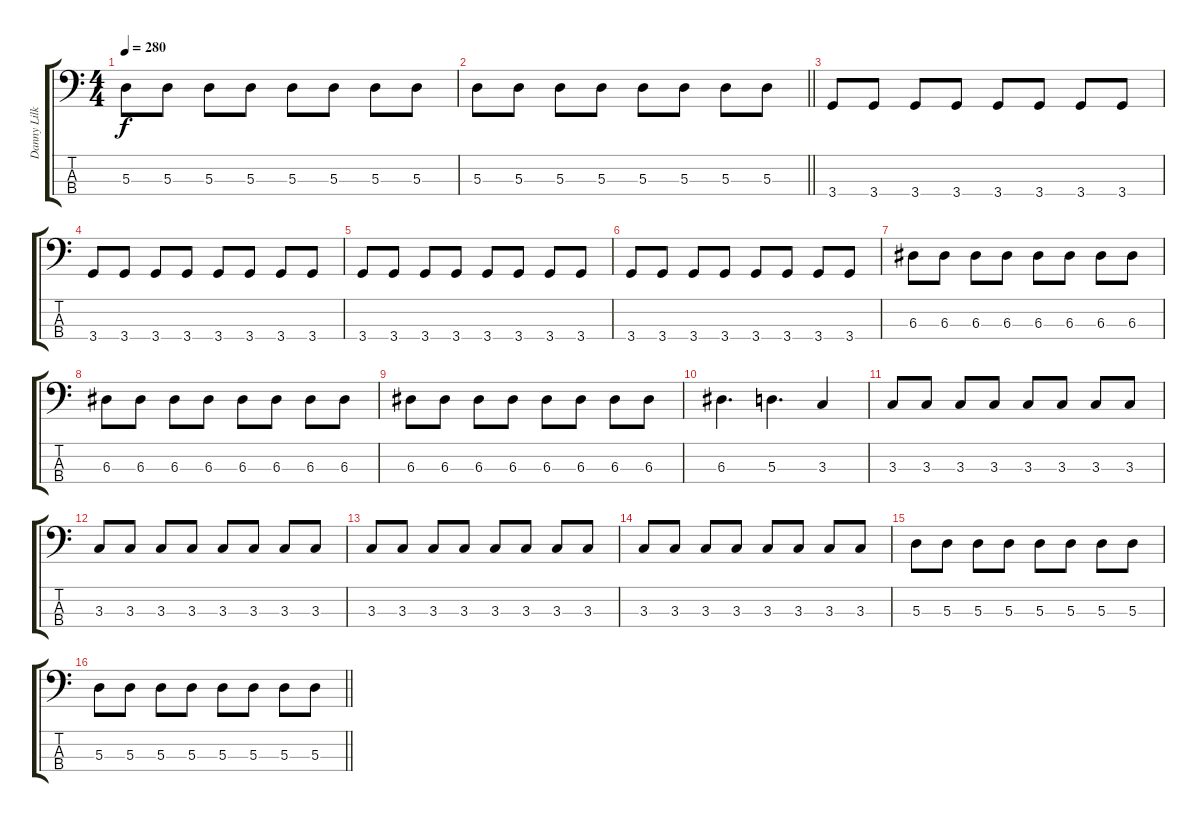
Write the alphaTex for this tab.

\track ("Danny Lilker" "Danny Lilk") {instrument electricbasspick}
\staff {score tabs}
\tuning (G2 D2 A1 E1) {hide}
\ts (4 4)
\tempo 280
\clef f4
\ks c
5.3.8{dy f} 5.3.8 5.3.8 5.3.8 5.3.8 5.3.8 5.3.8 5.3.8 |
\barLineRight lightlight
5.3.8 5.3.8 5.3.8 5.3.8 5.3.8 5.3.8 5.3.8 5.3.8 |
3.4.8 3.4.8 3.4.8 3.4.8 3.4.8 3.4.8 3.4.8 3.4.8 |
3.4.8 3.4.8 3.4.8 3.4.8 3.4.8 3.4.8 3.4.8 3.4.8 |
3.4.8 3.4.8 3.4.8 3.4.8 3.4.8 3.4.8 3.4.8 3.4.8 |
3.4.8 3.4.8 3.4.8 3.4.8 3.4.8 3.4.8 3.4.8 3.4.8 |
6.3.8 6.3.8 6.3.8 6.3.8 6.3.8 6.3.8 6.3.8 6.3.8 |
6.3.8 6.3.8 6.3.8 6.3.8 6.3.8 6.3.8 6.3.8 6.3.8 |
6.3.8 6.3.8 6.3.8 6.3.8 6.3.8 6.3.8 6.3.8 6.3.8 |
6.3.4{d} 5.3.4{d} 3.3.4 |
3.3.8 3.3.8 3.3.8 3.3.8 3.3.8 3.3.8 3.3.8 3.3.8 |
3.3.8 3.3.8 3.3.8 3.3.8 3.3.8 3.3.8 3.3.8 3.3.8 |
3.3.8 3.3.8 3.3.8 3.3.8 3.3.8 3.3.8 3.3.8 3.3.8 |
3.3.8 3.3.8 3.3.8 3.3.8 3.3.8 3.3.8 3.3.8 3.3.8 |
5.3.8 5.3.8 5.3.8 5.3.8 5.3.8 5.3.8 5.3.8 5.3.8 |
\barLineRight lightlight
5.3.8 5.3.8 5.3.8 5.3.8 5.3.8 5.3.8 5.3.8 5.3.8
